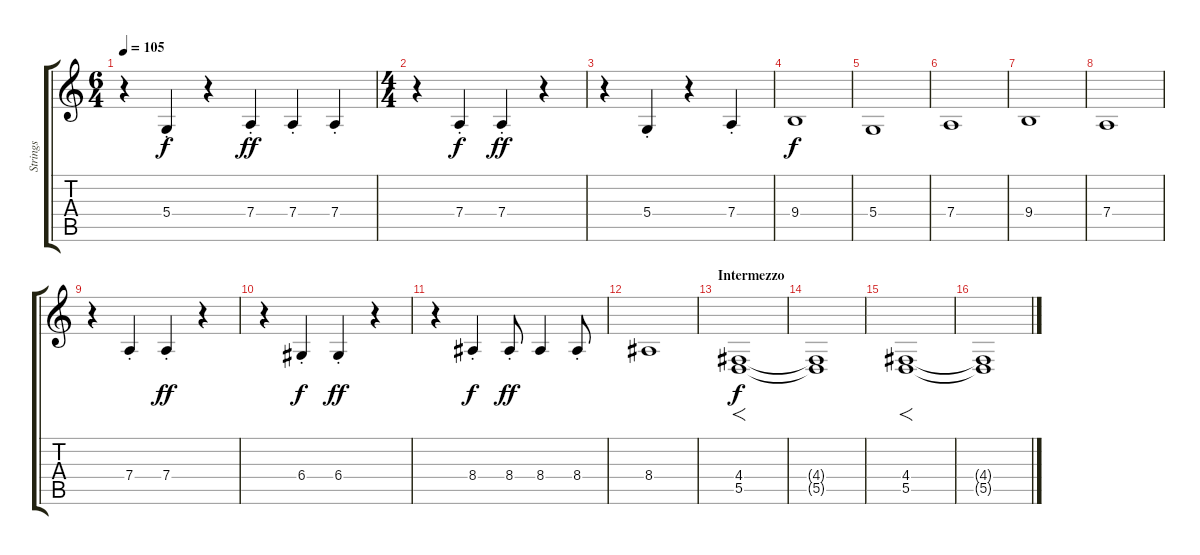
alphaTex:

\track ("Strings" "Strings") {instrument stringensemble1}
\staff {score tabs}
\tuning (E4 B3 G3 D3 A2 E2) {hide}
\ts (6 4)
\tempo 105
\clef g2
\ks c
r.4{dy ff} 5.4{st}.4{dy f} r.4 7.4{st}.4{dy ff} 7.4{st}.4 7.4{st}.4 |
\ts (4 4)
r.4{instrument stringensemble1} 7.4{st}.4{dy f} 7.4{st}.4{dy ff} r.4 |
r.4 5.4{st}.4 r.4 7.4{st}.4 |
9.4.1{dy f} |
5.4.1 |
7.4.1 |
9.4.1 |
7.4.1 |
r.4{instrument stringensemble1} 7.4{st}.4 7.4{st}.4{dy ff} r.4 |
r.4{instrument stringensemble1} 6.4{st}.4{dy f} 6.4{st}.4{dy ff} r.4 |
r.4{instrument stringensemble1} 8.4{st}.4{dy f} 8.4{st}.8{dy ff} 8.4.4 8.4{st}.8 |
8.4.1 |
\section ("" "Intermezzo")
(4.4 5.5).1{f dy f} |
(4.4{t} 5.5{t}).1 |
(4.4 5.5).1{f} |
(4.4{t} 5.5{t}).1
